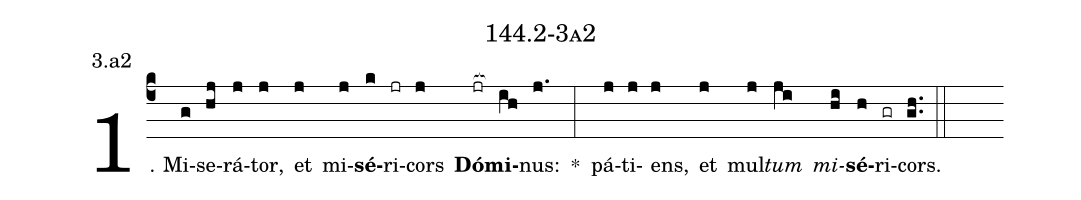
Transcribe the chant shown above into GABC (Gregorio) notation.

name: 144.2-3a2;
annotation: 3.a2;
%%
(c4)1. Mi(g)se(hj)rá(j)tor,(j) et(j) mi(j)<b>sé</b>(k)ri(jr)cors(j) <b>Dó</b>(jr[ocb:1{])<b>mi</b>(ih[ocb:0}])nus:(j.) *(:) pá(j)ti(j)ens,(j) et(j) mul(j)<i>tum</i>(ji) <i>mi</i>(hi)<b>sé</b>(h)ri(gr)cors.(gh..) (::)
